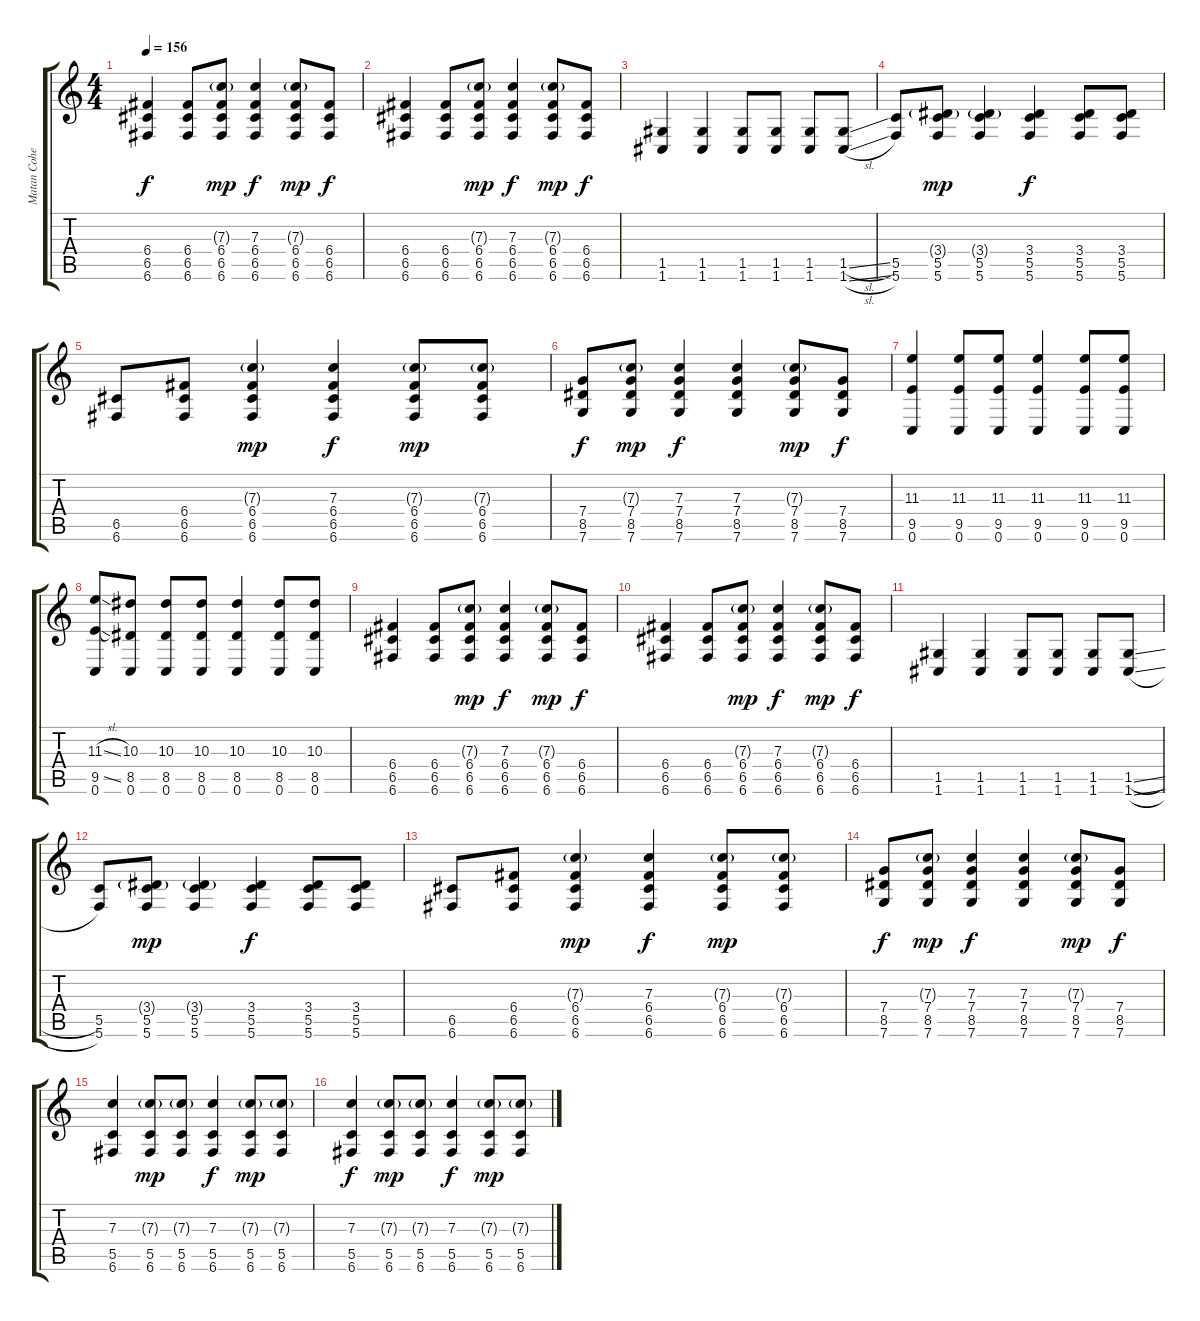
\track ("Matan Cohen" "Matan Cohe") {instrument distortionguitar}
\staff {score tabs}
\tuning (D4 A3 F3 C3 G2 C2) {hide}
\ts (4 4)
\tempo 156
\clef g2
\ks c
(6.4 6.5 6.6).4{dy f} (6.4 6.5 6.6).8 (7.3{g} 6.4 6.5 6.6).8{dy mp} (7.3 6.4 6.5 6.6).4{dy f} (7.3{g} 6.4 6.5 6.6).8{dy mp} (6.4 6.5 6.6).8{dy f} |
(6.4 6.5 6.6).4 (6.4 6.5 6.6).8 (7.3{g} 6.4 6.5 6.6).8{dy mp} (7.3 6.4 6.5 6.6).4{dy f} (7.3{g} 6.4 6.5 6.6).8{dy mp} (6.4 6.5 6.6).8{dy f} |
(1.5 1.6).4 (1.5 1.6).4 (1.5 1.6).8 (1.5 1.6).8 (1.5 1.6).8 (1.5{sl} 1.6{sl}).8 |
(5.5 5.6).8 (3.4{g} 5.5 5.6).8{dy mp} (3.4{g} 5.5 5.6).4 (3.4 5.5 5.6).4{dy f} (3.4 5.5 5.6).8 (3.4 5.5 5.6).8 |
(6.5 6.6).8 (6.4 6.5 6.6).8 (7.3{g} 6.4 6.5 6.6).4{dy mp} (7.3 6.4 6.5 6.6).4{dy f} (7.3{g} 6.4 6.5 6.6).8{dy mp} (7.3{g} 6.4 6.5 6.6).8 |
(7.4 8.5 7.6).8{dy f} (7.3{g} 7.4 8.5 7.6).8{dy mp} (7.3 7.4 8.5 7.6).4{dy f} (7.3 7.4 8.5 7.6).4 (7.3{g} 7.4 8.5 7.6).8{dy mp} (7.4 8.5 7.6).8{dy f} |
(11.3 9.5 0.6).4 (11.3 9.5 0.6).8 (11.3 9.5 0.6).8 (11.3 9.5 0.6).4 (11.3 9.5 0.6).8 (11.3 9.5 0.6).8 |
(11.3{sl} 9.5{sl} 0.6).8 (10.3 8.5 0.6).8 (10.3 8.5 0.6).8 (10.3 8.5 0.6).8 (10.3 8.5 0.6).4 (10.3 8.5 0.6).8 (10.3 8.5 0.6).8 |
(6.4 6.5 6.6).4 (6.4 6.5 6.6).8 (7.3{g} 6.4 6.5 6.6).8{dy mp} (7.3 6.4 6.5 6.6).4{dy f} (7.3{g} 6.4 6.5 6.6).8{dy mp} (6.4 6.5 6.6).8{dy f} |
(6.4 6.5 6.6).4 (6.4 6.5 6.6).8 (7.3{g} 6.4 6.5 6.6).8{dy mp} (7.3 6.4 6.5 6.6).4{dy f} (7.3{g} 6.4 6.5 6.6).8{dy mp} (6.4 6.5 6.6).8{dy f} |
(1.5 1.6).4 (1.5 1.6).4 (1.5 1.6).8 (1.5 1.6).8 (1.5 1.6).8 (1.5{sl} 1.6{sl}).8 |
(5.5 5.6).8 (3.4{g} 5.5 5.6).8{dy mp} (3.4{g} 5.5 5.6).4 (3.4 5.5 5.6).4{dy f} (3.4 5.5 5.6).8 (3.4 5.5 5.6).8 |
(6.5 6.6).8 (6.4 6.5 6.6).8 (7.3{g} 6.4 6.5 6.6).4{dy mp} (7.3 6.4 6.5 6.6).4{dy f} (7.3{g} 6.4 6.5 6.6).8{dy mp} (7.3{g} 6.4 6.5 6.6).8 |
(7.4 8.5 7.6).8{dy f} (7.3{g} 7.4 8.5 7.6).8{dy mp} (7.3 7.4 8.5 7.6).4{dy f} (7.3 7.4 8.5 7.6).4 (7.3{g} 7.4 8.5 7.6).8{dy mp} (7.4 8.5 7.6).8{dy f} |
\section ("" "")
(7.3 5.5 6.6).4{instrument distortionguitar} (7.3{g} 5.5 6.6).8{dy mp} (7.3{g} 5.5 6.6).8 (7.3 5.5 6.6).4{dy f} (7.3{g} 5.5 6.6).8{dy mp} (7.3{g} 5.5 6.6).8 |
(7.3 5.5 6.6).4{dy f} (7.3{g} 5.5 6.6).8{dy mp} (7.3{g} 5.5 6.6).8 (7.3 5.5 6.6).4{dy f} (7.3{g} 5.5 6.6).8{dy mp} (7.3{g} 5.5 6.6).8
